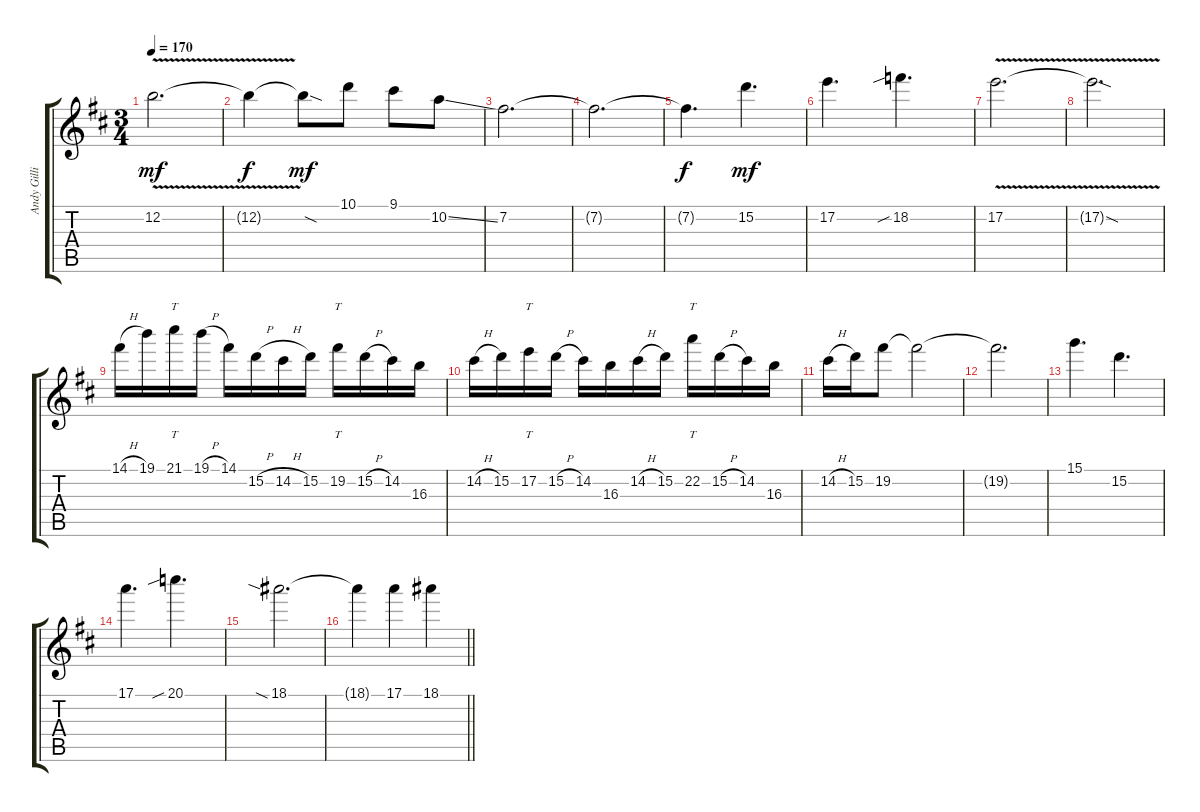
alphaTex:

\track ("Andy Gillion (lead guitar)" "Andy Gilli") {instrument overdrivenguitar}
\staff {score tabs}
\tuning (E4 B3 G3 D3 A2 E2) {hide}
\ts (3 4)
\tempo 170
\clef g2
\ks bminor
12.2{v}.2{d dy mf} |
12.2{t}.4{dy f} 12.2{sod t}.8{dy mf} 10.1.8 9.1.8 10.2{ss}.8 |
7.2.2{d} |
7.2{t}.2{d} |
7.2{t}.4{d dy f} 15.2.4{d dy mf} |
17.2.4{d} 18.2{sib}.4{d} |
17.2{v}.2{d} |
17.2{sod t}.2{d} |
14.1{h}.16 19.1.16 21.1.16{tt} 19.1{h}.16 14.1.16 15.2{h}.16 14.2{h}.16 15.2.16 19.2.16{tt} 15.2{h}.16 14.2.16 16.3.16 |
14.2{h}.16 15.2.16 17.2.16{tt} 15.2{h}.16 14.2.16 16.3.16 14.2{h}.16 15.2.16 22.2.16{tt} 15.2{h}.16 14.2.16 16.3.16 |
14.2{h}.16 15.2.16 19.2.8 19.2{t}.2 |
19.2{t}.2{d} |
15.1.4{d} 15.2.4{d} |
17.1.4{d} 20.1{sib}.4{d} |
18.1{sia}.2{d} |
\barLineRight lightlight
18.1{t}.4 17.1.4 18.1.4
